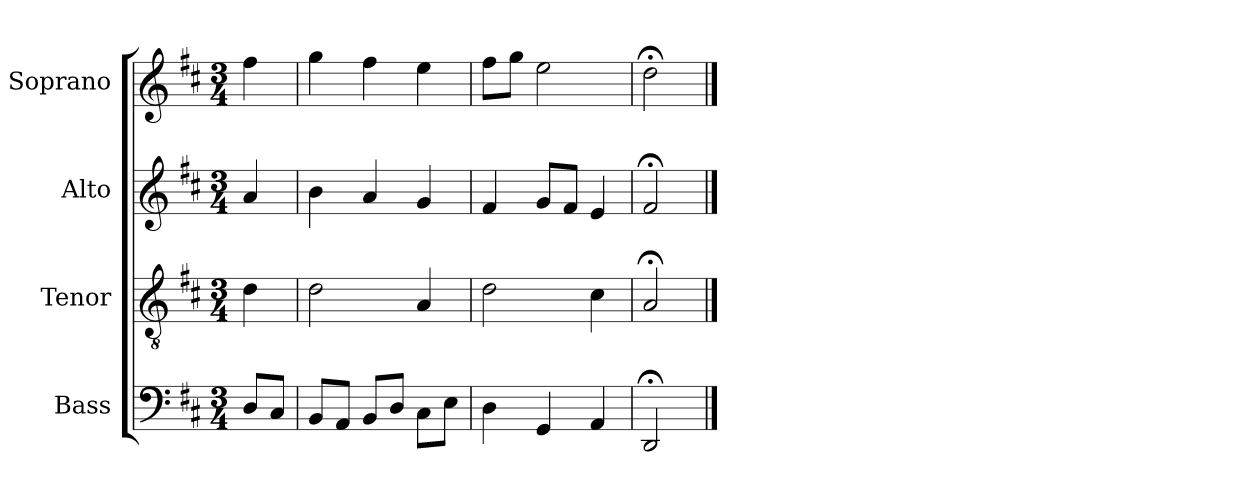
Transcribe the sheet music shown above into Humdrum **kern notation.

**kern	**kern	**kern	**kern
*part4	*part3	*part2	*part1
*staff4	*staff3	*staff2	*staff1
*I"Bass	*I"Tenor	*I"Alto	*I"Soprano
*I'B	*I'T	*I'A	*I'S
*clefF4	*clefGv2	*clefG2	*clefG2
*k[f#c#]	*k[f#c#]	*k[f#c#]	*k[f#c#]
*D:	*D:	*D:	*D:
*M3/4	*M3/4	*M3/4	*M3/4
*MM100	*MM100	*MM100	*MM100
=	=	=	=
8DL	4d	4a	4ff#
8C#J	.	.	.
=34	=34	=34	=34
8BBL	2d	4b	4gg
8AAJ	.	.	.
8BBL	.	4a	4ff#
8DJ	.	.	.
8C#L	4A	4g	4ee
8EJ	.	.	.
=35	=35	=35	=35
4D	2d	4f#	8ff#L
.	.	.	8ggJ
4GG	.	8gL	2ee
.	.	8f#J	.
4AA	4c#	4e	.
=36	=36	=36	=36
2DD;<	2A;<	2f#;<	2dd;<
==	==	==	==
*-	*-	*-	*-
